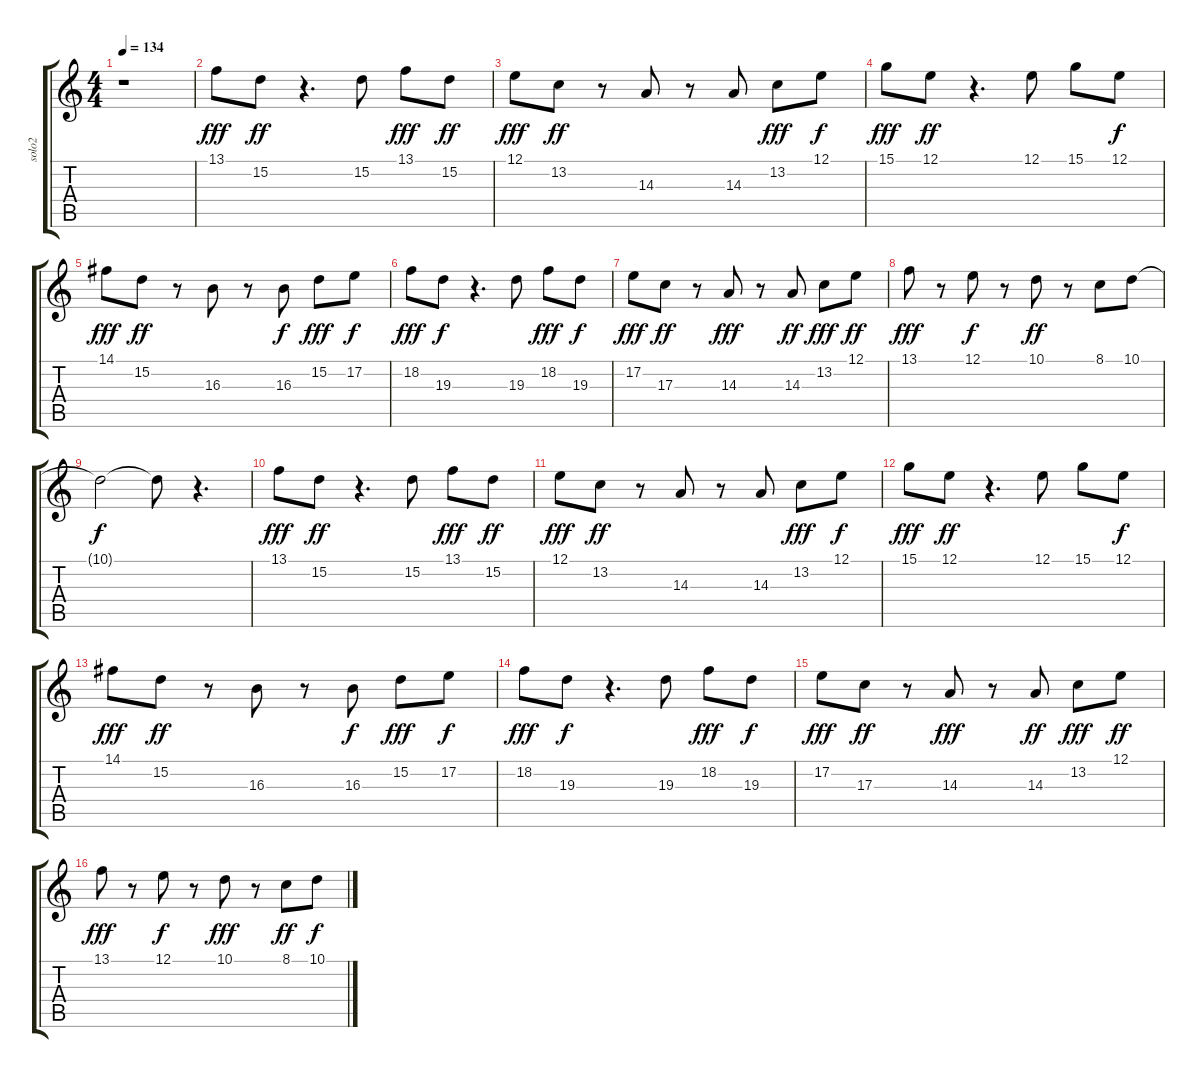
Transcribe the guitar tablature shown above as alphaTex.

\track ("solo2" "solo2") {instrument fx5brightness}
\staff {score tabs}
\tuning (E4 B3 G3 D3 A2 E2) {hide}
\ts (4 4)
\tempo 134
\clef g2
\ks c
r.1{dy fff instrument fx5brightness} |
13.1.8 15.2.8{dy ff} r.4{d} 15.2.8 13.1.8{dy fff} 15.2.8{dy ff} |
12.1.8{dy fff} 13.2.8{dy ff} r.8 14.3.8 r.8 14.3.8 13.2.8{dy fff} 12.1.8{dy f} |
15.1.8{dy fff} 12.1.8{dy ff} r.4{d} 12.1.8 15.1.8 12.1.8{dy f} |
14.1.8{dy fff} 15.2.8{dy ff} r.8 16.3.8 r.8 16.3.8{dy f} 15.2.8{dy fff} 17.2.8{dy f} |
18.2.8{dy fff} 19.3.8{dy f} r.4{d} 19.3.8 18.2.8{dy fff} 19.3.8{dy f} |
17.2.8{dy fff} 17.3.8{dy ff} r.8 14.3.8{dy fff} r.8 14.3.8{dy ff} 13.2.8{dy fff} 12.1.8{dy ff} |
13.1.8{dy fff} r.8 12.1.8{dy f} r.8 10.1.8{dy ff} r.8 8.1.8 10.1.8 |
10.1{t}.2{dy f} 10.1{t}.8 r.4{d} |
13.1.8{dy fff} 15.2.8{dy ff} r.4{d} 15.2.8 13.1.8{dy fff} 15.2.8{dy ff} |
12.1.8{dy fff} 13.2.8{dy ff} r.8 14.3.8 r.8 14.3.8 13.2.8{dy fff} 12.1.8{dy f} |
15.1.8{dy fff} 12.1.8{dy ff} r.4{d} 12.1.8 15.1.8 12.1.8{dy f} |
14.1.8{dy fff} 15.2.8{dy ff} r.8 16.3.8 r.8 16.3.8{dy f} 15.2.8{dy fff} 17.2.8{dy f} |
18.2.8{dy fff} 19.3.8{dy f} r.4{d} 19.3.8 18.2.8{dy fff} 19.3.8{dy f} |
17.2.8{dy fff} 17.3.8{dy ff} r.8 14.3.8{dy fff} r.8 14.3.8{dy ff} 13.2.8{dy fff} 12.1.8{dy ff} |
13.1.8{dy fff} r.8 12.1.8{dy f} r.8 10.1.8{dy fff} r.8 8.1.8{dy ff} 10.1.8{dy f}
